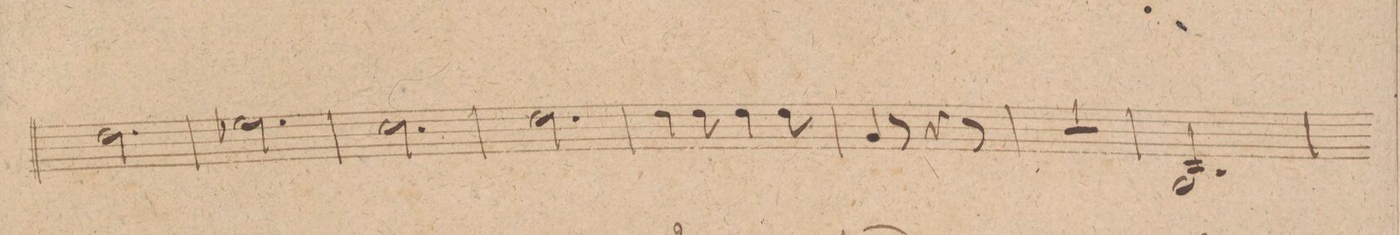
**kern	**dynam
*I"Corno 2do in D	*
*clefG2	*
*k[f#c#]	*
*M6/8	*
2.ee\	.
=124	=124
2.ff\	.
=125	=125
2.dd\	.
=126	=126
2.ee\	.
=127	=127
4ee\	.
8ee\	.
4ee\	.
8ee\	.
=128	=128
4a/	.
8r	.
4r	.
8r	.
=129	=129
2.r	.
=130	=130
2.A/	.
=131	=131
*-	*-
